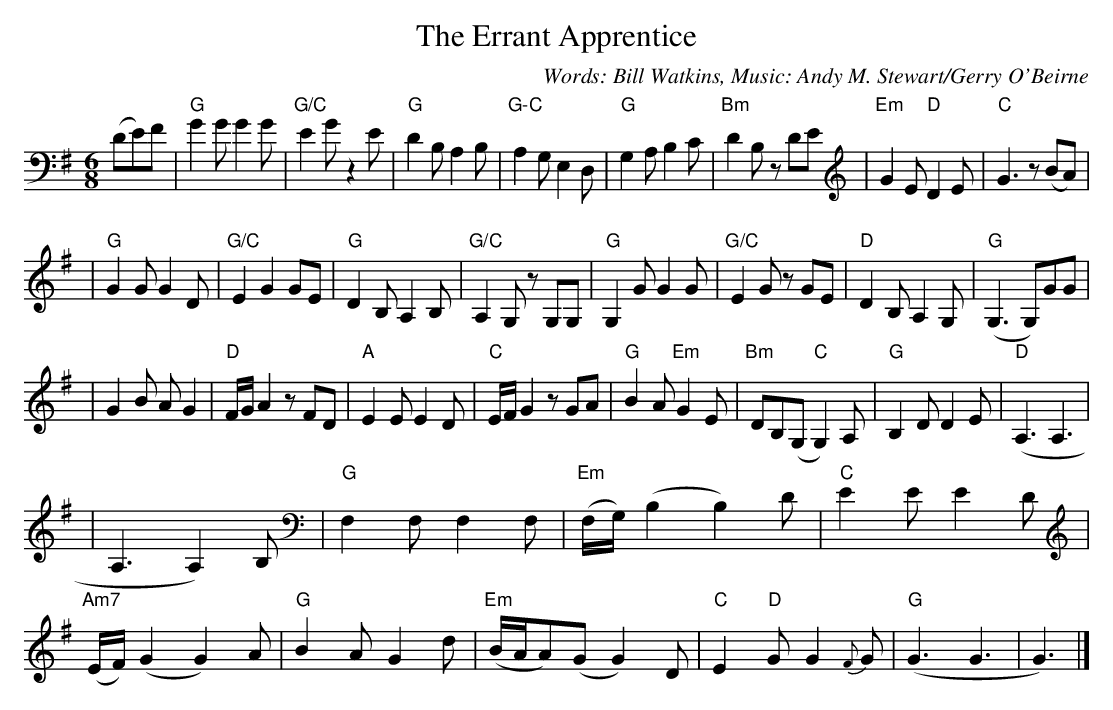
X:1
T:The Errant Apprentice
M:6/8
L:1/8
C:Words: Bill Watkins, Music: Andy M. Stewart/Gerry O'Beirne
K:G
(DE)F \
| "G"G2G G2G | "G/C"E2G z2E | "G"D2B, A,2B, | "G-C"A,2G, E,2D, \
| "G" G,2A, B,2C | "Bm" D2B, zDE | "Em" G2E "D" D2E | "C"G3 z(BA) |
| "G"G2G G2D | "G/C"E2 G2 GE | "G"D2B, A,2B, | "G/C"A,2G, zG,G, \
| "G"G,2G G2G | "G/C"E2G zGE | "D"D2B, A,2G, | "G"(G,3 G,)GG |
| G2B AG2 | "D"F/2G/2 A2 zFD | "A"E2E E2D | "C"E/2F/2G2 zGA \
| "G"B2A "Em"G2E | "Bm"DB,(G, "C"G,2)A, | "G"B,2D D2E | "D"(A,3 A,3 |
| A,3 A,2)B, | "G"F,2F, F,2F, | "Em"(F,/2G,/2) (B,2 B,2)D | "C"E2E E2D \
| "Am7"(E/2F/2) (G2 G2)A | "G"B2A G2d | "Em"(B/2A/2A)(G G2)D | "C"E2 "D"G G2 {F}G | "G"(G3 G3 | G3) |]
